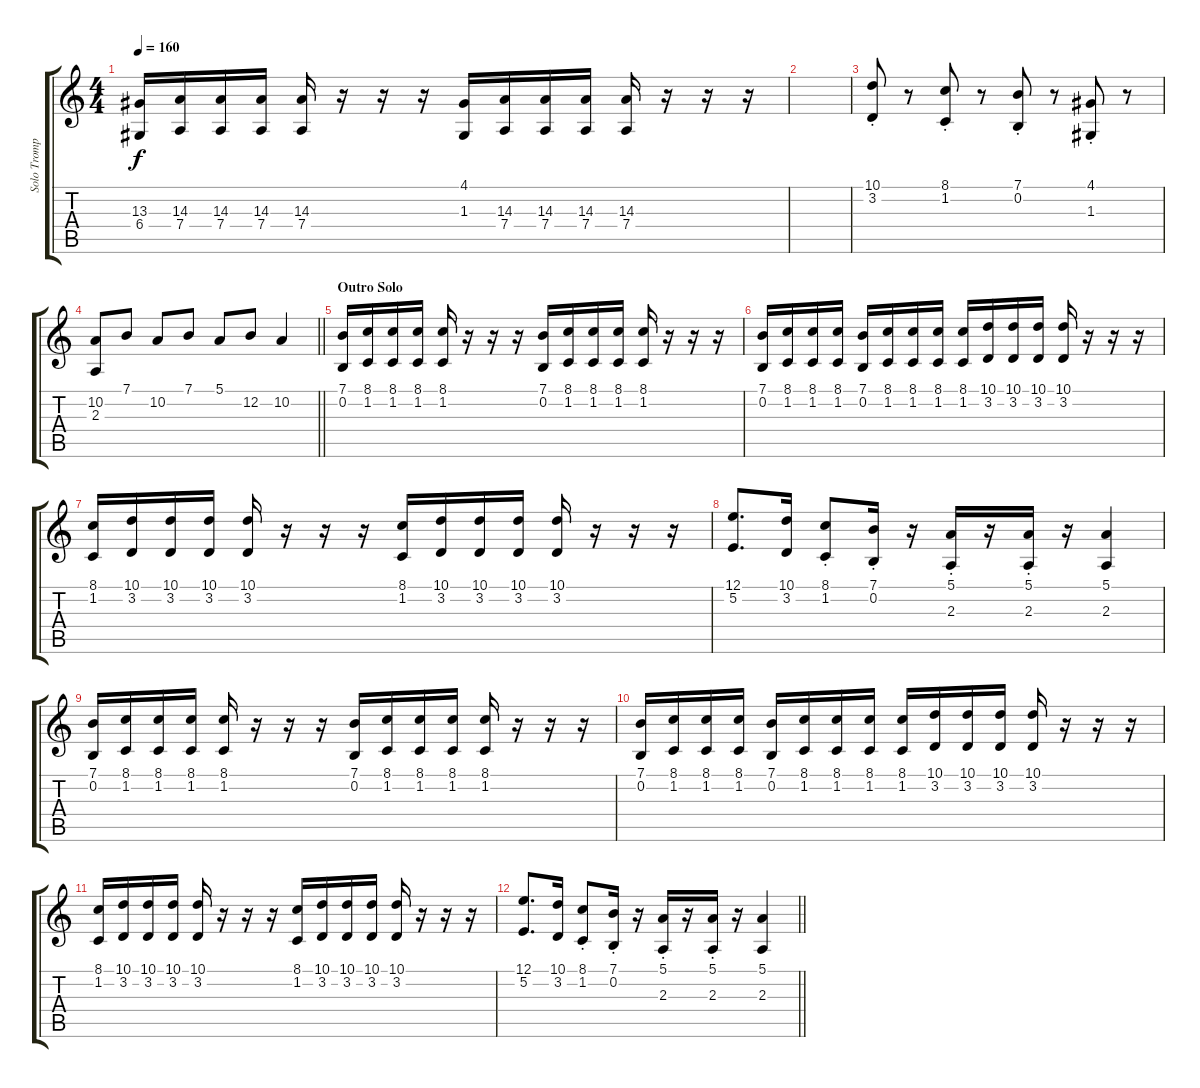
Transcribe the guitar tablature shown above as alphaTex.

\track ("Solo Trompete" "Solo Tromp") {instrument trumpet}
\staff {score tabs}
\tuning (E4 B3 G3 D3 A2 E2) {hide}
\ts (4 4)
\tempo 160
\clef g2
\ks c
(13.3 6.4).16{dy f} (14.3 7.4).16 (14.3 7.4).16 (14.3 7.4).16 (14.3 7.4).16 r.16 r.16 r.16 (4.1 1.3).16 (14.3 7.4).16 (14.3 7.4).16 (14.3 7.4).16 (14.3 7.4).16 r.16 r.16 r.16 |
|
(10.1{st} 3.2{st}).8 r.8 (8.1{st} 1.2{st}).8 r.8 (7.1{st} 0.2{st}).8 r.8 (4.1{st} 1.3{st}).8 r.8 |
\barLineRight lightlight
(10.2 2.3).8 7.1.8 10.2.8 7.1.8 5.1.8 12.2.8 10.2.4 |
\section ("" "Outro Solo")
(7.1 0.2).16 (8.1 1.2).16 (8.1 1.2).16 (8.1 1.2).16 (8.1 1.2).16 r.16 r.16 r.16 (7.1 0.2).16 (8.1 1.2).16 (8.1 1.2).16 (8.1 1.2).16 (8.1 1.2).16 r.16 r.16 r.16 |
(7.1 0.2).16 (8.1 1.2).16 (8.1 1.2).16 (8.1 1.2).16 (7.1 0.2).16 (8.1 1.2).16 (8.1 1.2).16 (8.1 1.2).16 (8.1 1.2).16 (10.1 3.2).16 (10.1 3.2).16 (10.1 3.2).16 (10.1 3.2).16 r.16 r.16 r.16 |
(8.1 1.2).16 (10.1 3.2).16 (10.1 3.2).16 (10.1 3.2).16 (10.1 3.2).16 r.16 r.16 r.16 (8.1 1.2).16 (10.1 3.2).16 (10.1 3.2).16 (10.1 3.2).16 (10.1 3.2).16 r.16 r.16 r.16 |
(12.1 5.2).8{d} (10.1 3.2).16 (8.1{st} 1.2).8 (7.1{st} 0.2).16 r.16 (5.1{st} 2.3).16 r.16 (5.1{st} 2.3).16 r.16 (5.1 2.3).4 |
(7.1 0.2).16 (8.1 1.2).16 (8.1 1.2).16 (8.1 1.2).16 (8.1 1.2).16 r.16 r.16 r.16 (7.1 0.2).16 (8.1 1.2).16 (8.1 1.2).16 (8.1 1.2).16 (8.1 1.2).16 r.16 r.16 r.16 |
(7.1 0.2).16 (8.1 1.2).16 (8.1 1.2).16 (8.1 1.2).16 (7.1 0.2).16 (8.1 1.2).16 (8.1 1.2).16 (8.1 1.2).16 (8.1 1.2).16 (10.1 3.2).16 (10.1 3.2).16 (10.1 3.2).16 (10.1 3.2).16 r.16 r.16 r.16 |
(8.1 1.2).16 (10.1 3.2).16 (10.1 3.2).16 (10.1 3.2).16 (10.1 3.2).16 r.16 r.16 r.16 (8.1 1.2).16 (10.1 3.2).16 (10.1 3.2).16 (10.1 3.2).16 (10.1 3.2).16 r.16 r.16 r.16 |
\barLineRight lightlight
(12.1 5.2).8{d} (10.1 3.2).16 (8.1{st} 1.2).8 (7.1{st} 0.2).16 r.16 (5.1{st} 2.3).16 r.16 (5.1{st} 2.3).16 r.16 (5.1 2.3).4
